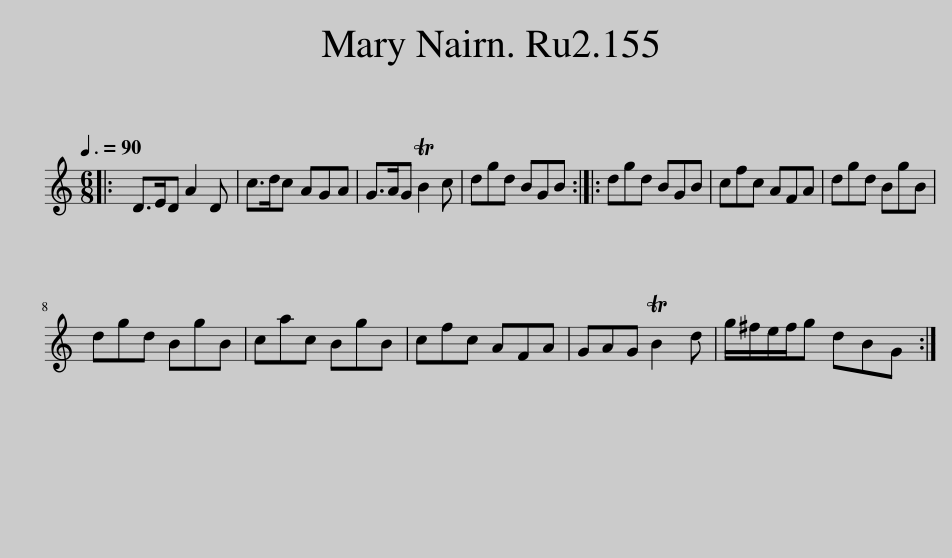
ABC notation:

X:1
L:1/8
Q:3/8=90
M:6/8
I:linebreak $
K:C
V:1 treble
V:1
|: D>ED A2 D | c>dc AGA | G>AG TB2 c | dgd BGB :: dgd BGB | %5
 cfc AFA | dgd BgB |$ dgd BgB | cac BgB | cfc AFA | %10
 GAG TB2 d | g/^f/e/f/g dBG :| %12
